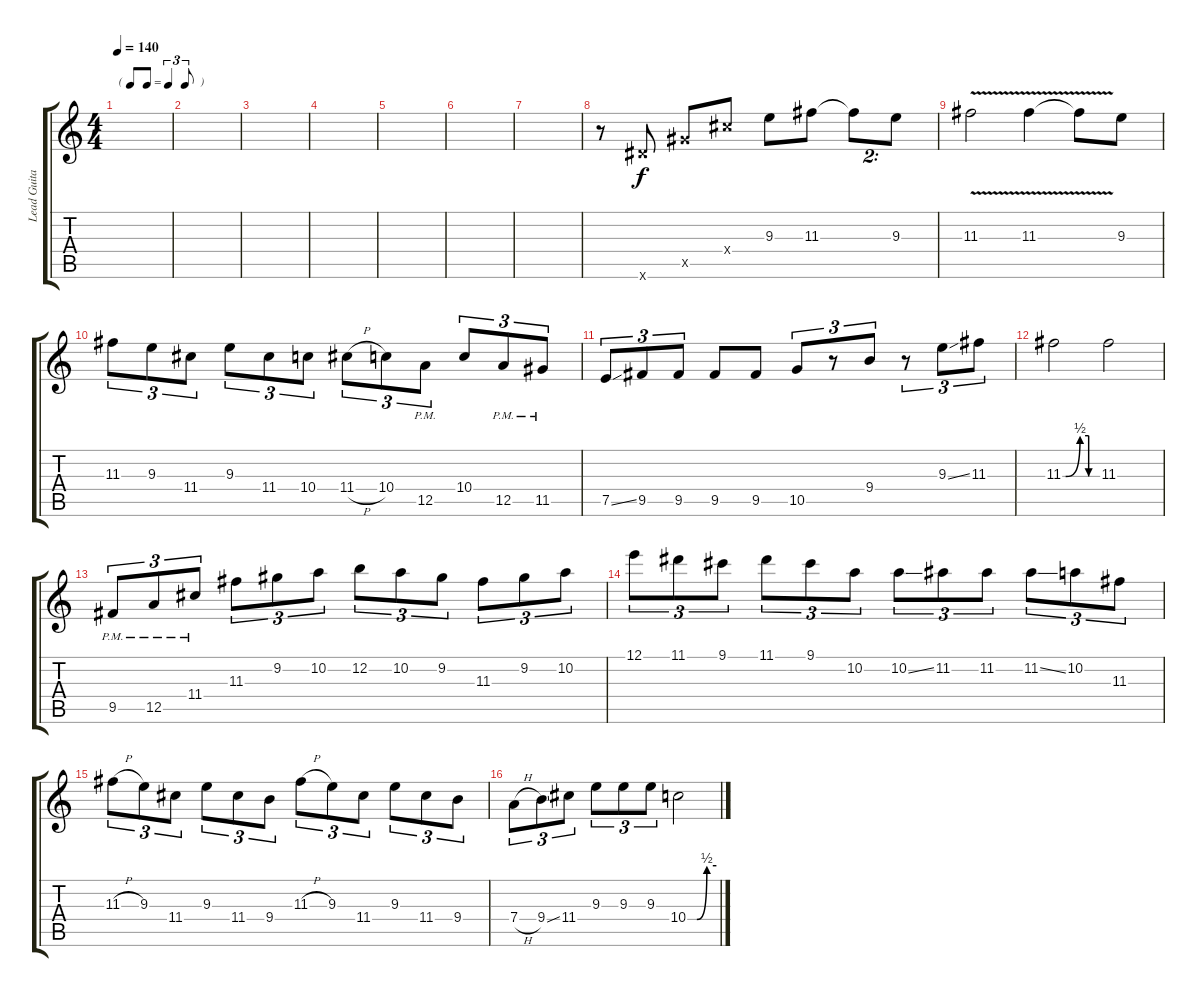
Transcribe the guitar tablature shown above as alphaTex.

\track ("Lead Guitar 1 [Peter Lindgrent]" "Lead Guita") {instrument distortionguitar}
\staff {score tabs}
\tuning (E4 B3 G3 D3 A2 E2) {hide}
\ts (4 4)
\tf triplet8th
\tempo 140
\clef g2
\ks c
|
|
|
|
|
|
|
r.8 11.6{x}.8 11.5{x}.8 11.4{x}.8 9.3.8 11.3.8 11.3{t}.8{tu (2 -1)} 9.3.8{tu (2 -1)} |
11.3{v}.2 11.3{v}.4 11.3{v t}.8 9.3.8 |
11.3.8{tu (3 2)} 9.3.8{tu (3 2)} 11.4.8{tu (3 2)} 9.3.8{tu (3 2)} 11.4.8{tu (3 2)} 10.4.8{tu (3 2)} 11.4{h}.8{tu (3 2)} 10.4.8{tu (3 2)} 12.5{pm}.8{tu (3 2)} 10.4.8{tu (3 2)} 12.5{pm}.8{tu (3 2)} 11.5{pm}.8{tu (3 2)} |
7.5{ss}.8{tu (3 2)} 9.5.8{tu (3 2)} 9.5.8{tu (3 2)} 9.5.8 9.5.8 10.5.8{tu (3 2)} r.8{tu (3 2)} 9.4.8{tu (3 2)} r.8{tu (3 2)} 9.3{ss}.8{tu (3 2)} 11.3.8{tu (3 2)} |
11.3{be (custom 0 0 5 0 30 2 45 2 45 0 60 0)}.2 11.3.2 |
9.5{pm}.8{tu (3 2)} 12.5{pm}.8{tu (3 2)} 11.4{pm}.8{tu (3 2)} 11.3.8{tu (3 2)} 9.2.8{tu (3 2)} 10.2.8{tu (3 2)} 12.2.8{tu (3 2)} 10.2.8{tu (3 2)} 9.2.8{tu (3 2)} 11.3.8{tu (3 2)} 9.2.8{tu (3 2)} 10.2.8{tu (3 2)} |
12.1.8{tu (3 2)} 11.1.8{tu (3 2)} 9.1.8{tu (3 2)} 11.1.8{tu (3 2)} 9.1.8{tu (3 2)} 10.2.8{tu (3 2)} 10.2{ss}.8{tu (3 2)} 11.2.8{tu (3 2)} 11.2.8{tu (3 2)} 11.2{ss}.8{tu (3 2)} 10.2.8{tu (3 2)} 11.3.8{tu (3 2)} |
11.3{h}.8{tu (3 2)} 9.3.8{tu (3 2)} 11.4.8{tu (3 2)} 9.3.8{tu (3 2)} 11.4.8{tu (3 2)} 9.4.8{tu (3 2)} 11.3{h}.8{tu (3 2)} 9.3.8{tu (3 2)} 11.4.8{tu (3 2)} 9.3.8{tu (3 2)} 11.4.8{tu (3 2)} 9.4.8{tu (3 2)} |
7.4{h}.8{tu (3 2)} 9.4{ss}.8{tu (3 2)} 11.4.8{tu (3 2)} 9.3.8{tu (3 2)} 9.3.8{tu (3 2)} 9.3.8{tu (3 2)} 10.4{be (custom 0 0 19 0 40 2 60 2)}.2
